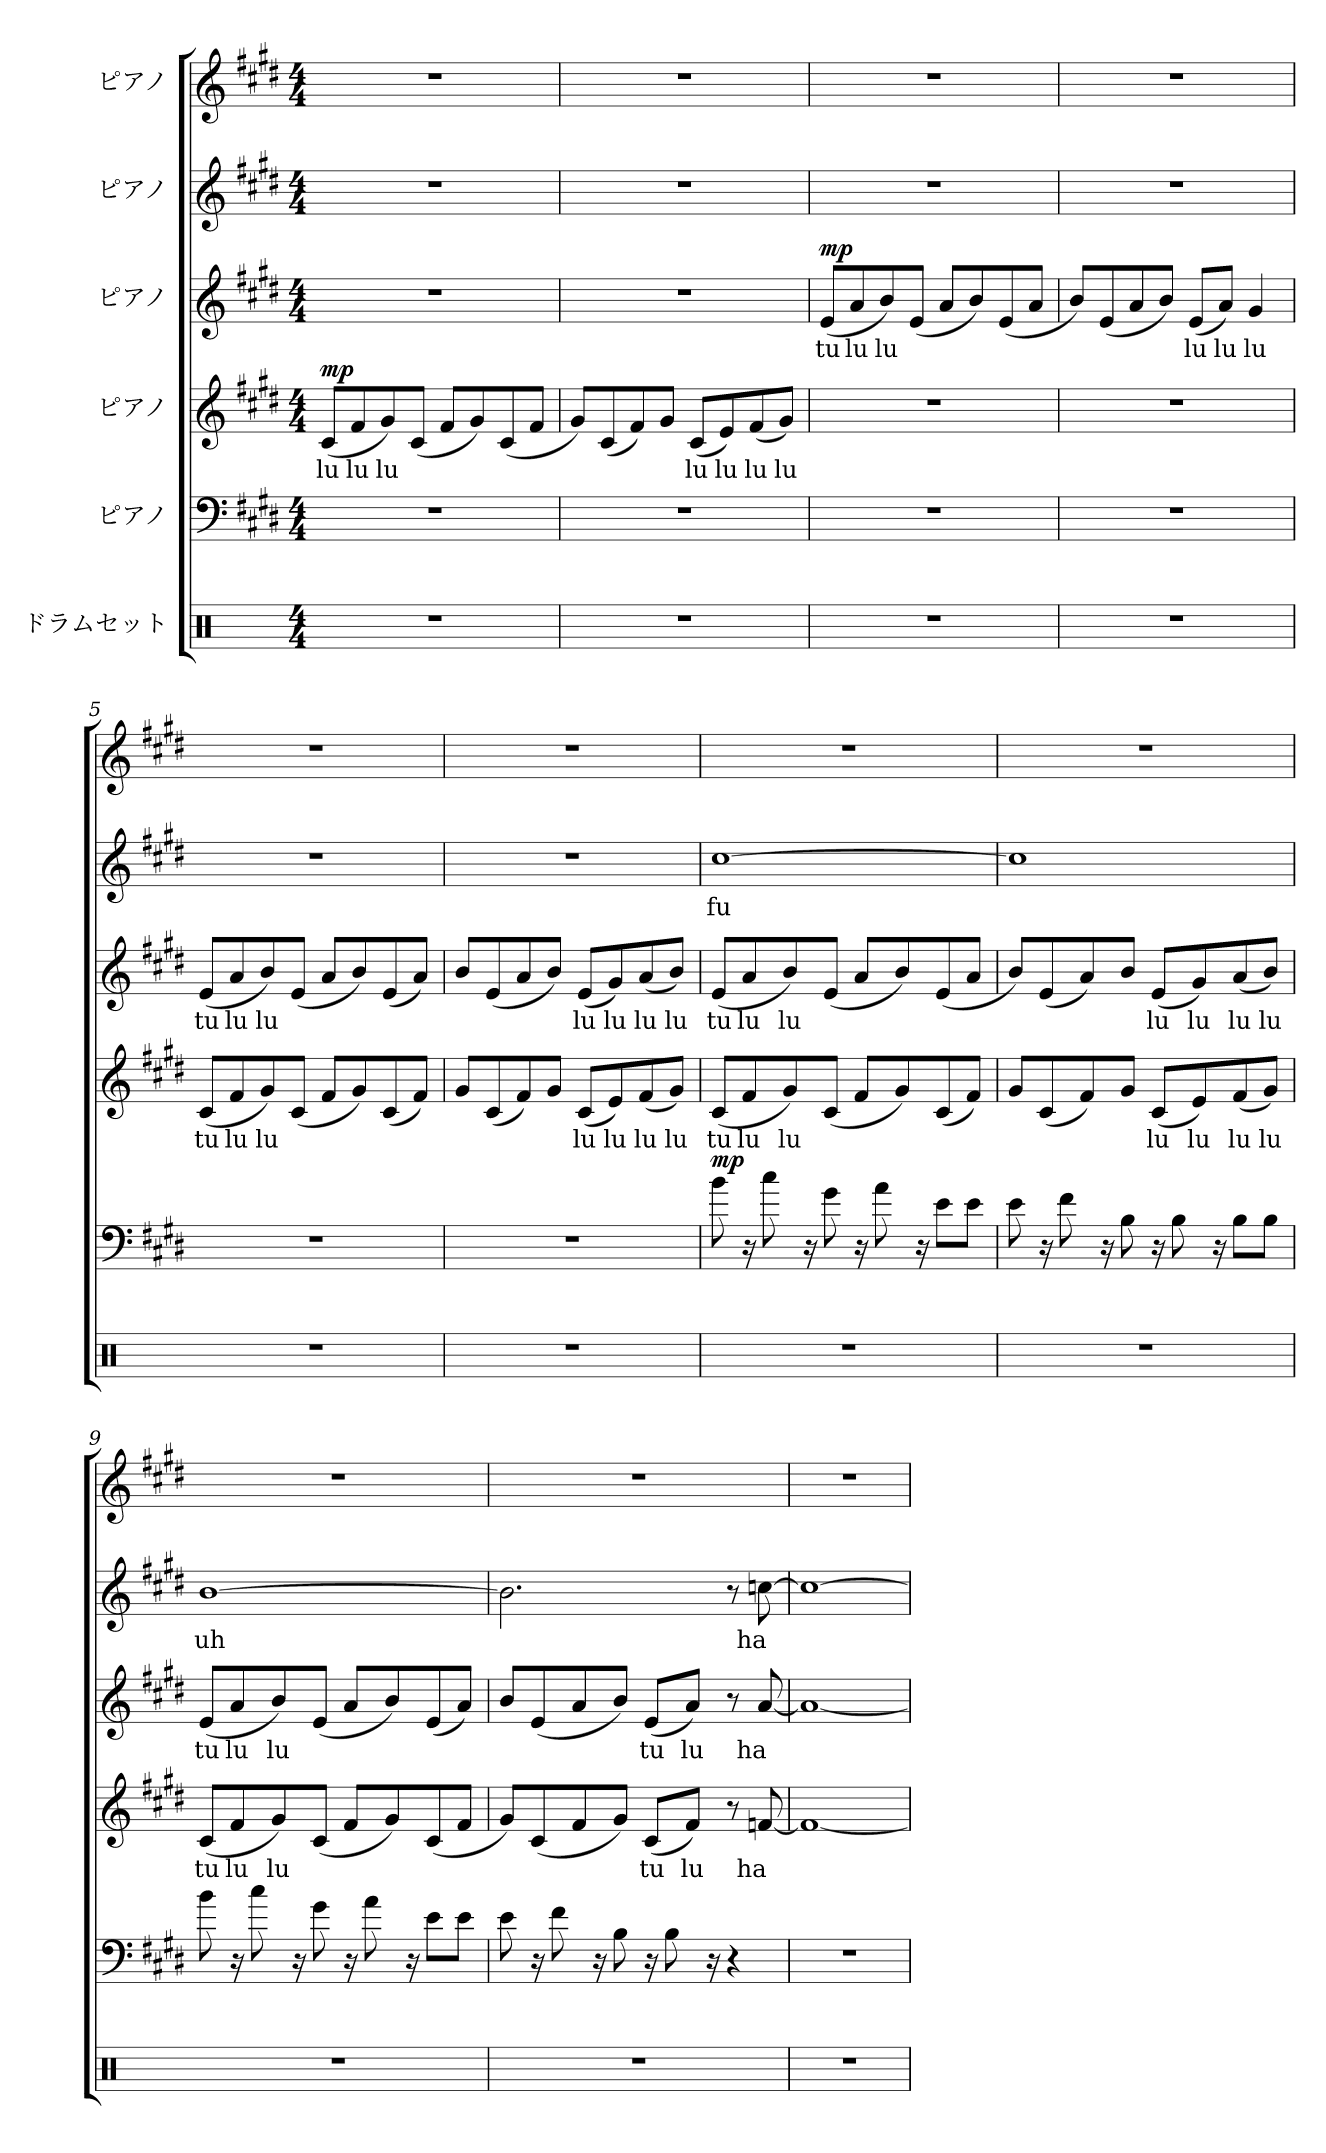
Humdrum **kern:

**kern	**kern	**dynam	**kern	**text	**dynam	**kern	**text	**dynam	**kern	**text	**kern
*part6	*part5	*part5	*part4	*part4	*part4	*part3	*part3	*part3	*part2	*part2	*part1
*staff6	*staff5	*staff5	*staff4	*staff4	*staff4	*staff3	*staff3	*staff3	*staff2	*staff2	*staff1
*I"ドラムセット	*I"ピアノ	*	*I"ピアノ	*	*	*I"ピアノ	*	*	*I"ピアノ	*	*I"ピアノ
*clefX	*clefF4	*	*clefG2	*	*	*clefG2	*	*	*clefG2	*	*clefG2
*k[]	*k[f#c#g#d#]	*	*k[f#c#g#d#]	*	*	*k[f#c#g#d#]	*	*	*k[f#c#g#d#]	*	*k[f#c#g#d#]
*M4/4	*M4/4	*	*M4/4	*	*	*M4/4	*	*	*M4/4	*	*M4/4
=1	=1	=1	=1	=1	=1	=1	=1	=1	=1	=1	=1
!	!	!	!	!	!LO:DY:a	!	!	!	!	!	!
1r	1r	.	(8c#L	lu	mp	1r	.	.	1r	.	1r
.	.	.	8f#	lu	.	.	.	.	.	.	.
.	.	.	8g#)	lu	.	.	.	.	.	.	.
.	.	.	(8c#J	.	.	.	.	.	.	.	.
.	.	.	8f#L	.	.	.	.	.	.	.	.
.	.	.	8g#)	.	.	.	.	.	.	.	.
.	.	.	(8c#	.	.	.	.	.	.	.	.
.	.	.	8f#J	.	.	.	.	.	.	.	.
=2	=2	=2	=2	=2	=2	=2	=2	=2	=2	=2	=2
1r	1r	.	8g#L)	.	.	1r	.	.	1r	.	1r
.	.	.	(8c#	.	.	.	.	.	.	.	.
.	.	.	8f#)	.	.	.	.	.	.	.	.
.	.	.	8g#J	.	.	.	.	.	.	.	.
.	.	.	(8c#L	lu	.	.	.	.	.	.	.
.	.	.	8e)	lu	.	.	.	.	.	.	.
.	.	.	(8f#	lu	.	.	.	.	.	.	.
.	.	.	8g#J)	lu	.	.	.	.	.	.	.
=3	=3	=3	=3	=3	=3	=3	=3	=3	=3	=3	=3
!	!	!	!	!	!	!	!	!LO:DY:a	!	!	!
1r	1r	.	1r	.	.	(8eL	tu	mp	1r	.	1r
.	.	.	.	.	.	8a	lu	.	.	.	.
.	.	.	.	.	.	8b)	lu	.	.	.	.
.	.	.	.	.	.	(8eJ	.	.	.	.	.
.	.	.	.	.	.	8aL	.	.	.	.	.
.	.	.	.	.	.	8b)	.	.	.	.	.
.	.	.	.	.	.	(8e	.	.	.	.	.
.	.	.	.	.	.	8aJ	.	.	.	.	.
=4	=4	=4	=4	=4	=4	=4	=4	=4	=4	=4	=4
1r	1r	.	1r	.	.	8bL)	.	.	1r	.	1r
.	.	.	.	.	.	(8e	.	.	.	.	.
.	.	.	.	.	.	8a	.	.	.	.	.
.	.	.	.	.	.	8bJ)	.	.	.	.	.
.	.	.	.	.	.	(8eL	lu	.	.	.	.
.	.	.	.	.	.	8aJ)	lu	.	.	.	.
.	.	.	.	.	.	4g#	lu	.	.	.	.
=5	=5	=5	=5	=5	=5	=5	=5	=5	=5	=5	=5
1r	1r	.	(8c#L	tu	.	(8eL	tu	.	1r	.	1r
.	.	.	8f#	lu	.	8a	lu	.	.	.	.
.	.	.	8g#)	lu	.	8b)	lu	.	.	.	.
.	.	.	(8c#J	.	.	(8eJ	.	.	.	.	.
.	.	.	8f#L	.	.	8aL	.	.	.	.	.
.	.	.	8g#)	.	.	8b)	.	.	.	.	.
.	.	.	(8c#	.	.	(8e	.	.	.	.	.
.	.	.	8f#J)	.	.	8aJ)	.	.	.	.	.
=6	=6	=6	=6	=6	=6	=6	=6	=6	=6	=6	=6
1r	1r	.	8g#L	.	.	8bL	.	.	1r	.	1r
.	.	.	(8c#	.	.	(8e	.	.	.	.	.
.	.	.	8f#)	.	.	8a	.	.	.	.	.
.	.	.	8g#J	.	.	8bJ)	.	.	.	.	.
.	.	.	(8c#L	lu	.	(8eL	lu	.	.	.	.
.	.	.	8e)	lu	.	8g#)	lu	.	.	.	.
.	.	.	(8f#	lu	.	(8a	lu	.	.	.	.
.	.	.	8g#J)	lu	.	8bJ)	lu	.	.	.	.
=7	=7	=7	=7	=7	=7	=7	=7	=7	=7	=7	=7
!	!	!LO:DY:a	!	!	!	!	!	!	!	!	!
1r	8b	mp	(8c#L	tu	.	(8eL	tu	.	[1cc#	fu	1r
.	16r	.	8f#	lu	.	8a	lu	.	.	.	.
.	8cc#	.	.	.	.	.	.	.	.	.	.
.	.	.	8g#)	lu	.	8b)	lu	.	.	.	.
.	16r	.	.	.	.	.	.	.	.	.	.
.	8g#	.	(8c#J	.	.	(8eJ	.	.	.	.	.
.	16r	.	8f#L	.	.	8aL	.	.	.	.	.
.	8a	.	.	.	.	.	.	.	.	.	.
.	.	.	8g#)	.	.	8b)	.	.	.	.	.
.	16r	.	.	.	.	.	.	.	.	.	.
.	8eL	.	(8c#	.	.	(8e	.	.	.	.	.
.	8eJ	.	8f#J)	.	.	8aJ	.	.	.	.	.
=8	=8	=8	=8	=8	=8	=8	=8	=8	=8	=8	=8
1r	8e	.	8g#L	.	.	8bL)	.	.	1cc#]	.	1r
.	16r	.	(8c#	.	.	(8e	.	.	.	.	.
.	8f#	.	.	.	.	.	.	.	.	.	.
.	.	.	8f#)	.	.	8a)	.	.	.	.	.
.	16r	.	.	.	.	.	.	.	.	.	.
.	8B	.	8g#J	.	.	8bJ	.	.	.	.	.
.	16r	.	(8c#L	lu	.	(8eL	lu	.	.	.	.
.	8B	.	.	.	.	.	.	.	.	.	.
.	.	.	8e)	lu	.	8g#)	lu	.	.	.	.
.	16r	.	.	.	.	.	.	.	.	.	.
.	8BL	.	(8f#	lu	.	(8a	lu	.	.	.	.
.	8BJ	.	8g#J)	lu	.	8bJ)	lu	.	.	.	.
=9	=9	=9	=9	=9	=9	=9	=9	=9	=9	=9	=9
1r	8b	.	(8c#L	tu	.	(8eL	tu	.	[1b	uh	1r
.	16r	.	8f#	lu	.	8a	lu	.	.	.	.
.	8cc#	.	.	.	.	.	.	.	.	.	.
.	.	.	8g#)	lu	.	8b)	lu	.	.	.	.
.	16r	.	.	.	.	.	.	.	.	.	.
.	8g#	.	(8c#J	.	.	(8eJ	.	.	.	.	.
.	16r	.	8f#L	.	.	8aL	.	.	.	.	.
.	8a	.	.	.	.	.	.	.	.	.	.
.	.	.	8g#)	.	.	8b)	.	.	.	.	.
.	16r	.	.	.	.	.	.	.	.	.	.
.	8eL	.	(8c#	.	.	(8e	.	.	.	.	.
.	8eJ	.	8f#J	.	.	8aJ)	.	.	.	.	.
=10	=10	=10	=10	=10	=10	=10	=10	=10	=10	=10	=10
1r	8e	.	8g#L)	.	.	8bL	.	.	2.b]	.	1r
.	16r	.	(8c#	.	.	(8e	.	.	.	.	.
.	8f#	.	.	.	.	.	.	.	.	.	.
.	.	.	8f#	.	.	8a	.	.	.	.	.
.	16r	.	.	.	.	.	.	.	.	.	.
.	8B	.	8g#J)	.	.	8bJ)	.	.	.	.	.
.	16r	.	(8c#L	tu	.	(8eL	tu	.	.	.	.
.	8B	.	.	.	.	.	.	.	.	.	.
.	.	.	8f#J)	lu	.	8aJ)	lu	.	.	.	.
.	16r	.	.	.	.	.	.	.	.	.	.
.	4r	.	8r	.	.	8r	.	.	8r	.	.
.	.	.	[8fn	ha	.	[8a	ha	.	[8ccn	ha	.
=11	=11	=11	=11	=11	=11	=11	=11	=11	=11	=11	=11
1r	1r	.	1f_	.	.	1a_	.	.	1cc_	.	1r
=	=	=	=	=	=	=	=	=	=	=	=
*-	*-	*-	*-	*-	*-	*-	*-	*-	*-	*-	*-
